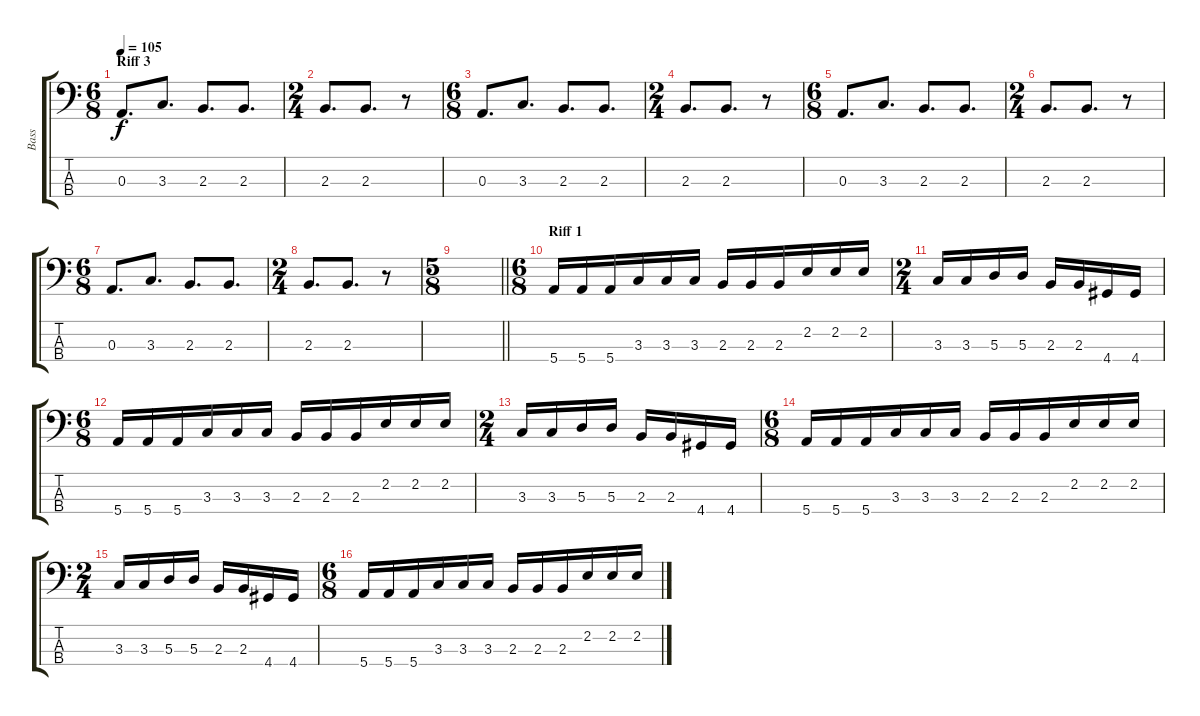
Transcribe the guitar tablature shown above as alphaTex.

\track ("Bass" "Bass") {instrument electricbassfinger}
\staff {score tabs}
\tuning (G2 D2 A1 E1) {hide}
\ts (6 8)
\section ("" "Riff 3")
\tempo 105
\clef f4
\ks c
0.3.8{d dy f instrument electricbassfinger} 3.3.8{d} 2.3.8{d} 2.3.8{d} |
\ts (2 4)
2.3.8{d} 2.3.8{d} r.8 |
\ts (6 8)
0.3.8{d} 3.3.8{d} 2.3.8{d} 2.3.8{d} |
\ts (2 4)
2.3.8{d} 2.3.8{d} r.8 |
\ts (6 8)
0.3.8{d} 3.3.8{d} 2.3.8{d} 2.3.8{d} |
\ts (2 4)
2.3.8{d} 2.3.8{d} r.8 |
\ts (6 8)
0.3.8{d} 3.3.8{d} 2.3.8{d} 2.3.8{d} |
\ts (2 4)
2.3.8{d} 2.3.8{d} r.8 |
\ts (5 8)
\barLineRight lightlight
|
\ts (6 8)
\section ("" "Riff 1")
5.4.16 5.4.16 5.4.16 3.3.16 3.3.16 3.3.16 2.3.16 2.3.16 2.3.16 2.2.16 2.2.16 2.2.16 |
\ts (2 4)
3.3.16 3.3.16 5.3.16 5.3.16 2.3.16 2.3.16 4.4.16 4.4.16 |
\ts (6 8)
5.4.16 5.4.16 5.4.16 3.3.16 3.3.16 3.3.16 2.3.16 2.3.16 2.3.16 2.2.16 2.2.16 2.2.16 |
\ts (2 4)
3.3.16 3.3.16 5.3.16 5.3.16 2.3.16 2.3.16 4.4.16 4.4.16 |
\ts (6 8)
5.4.16 5.4.16 5.4.16 3.3.16 3.3.16 3.3.16 2.3.16 2.3.16 2.3.16 2.2.16 2.2.16 2.2.16 |
\ts (2 4)
3.3.16 3.3.16 5.3.16 5.3.16 2.3.16 2.3.16 4.4.16 4.4.16 |
\ts (6 8)
5.4.16 5.4.16 5.4.16 3.3.16 3.3.16 3.3.16 2.3.16 2.3.16 2.3.16 2.2.16 2.2.16 2.2.16
